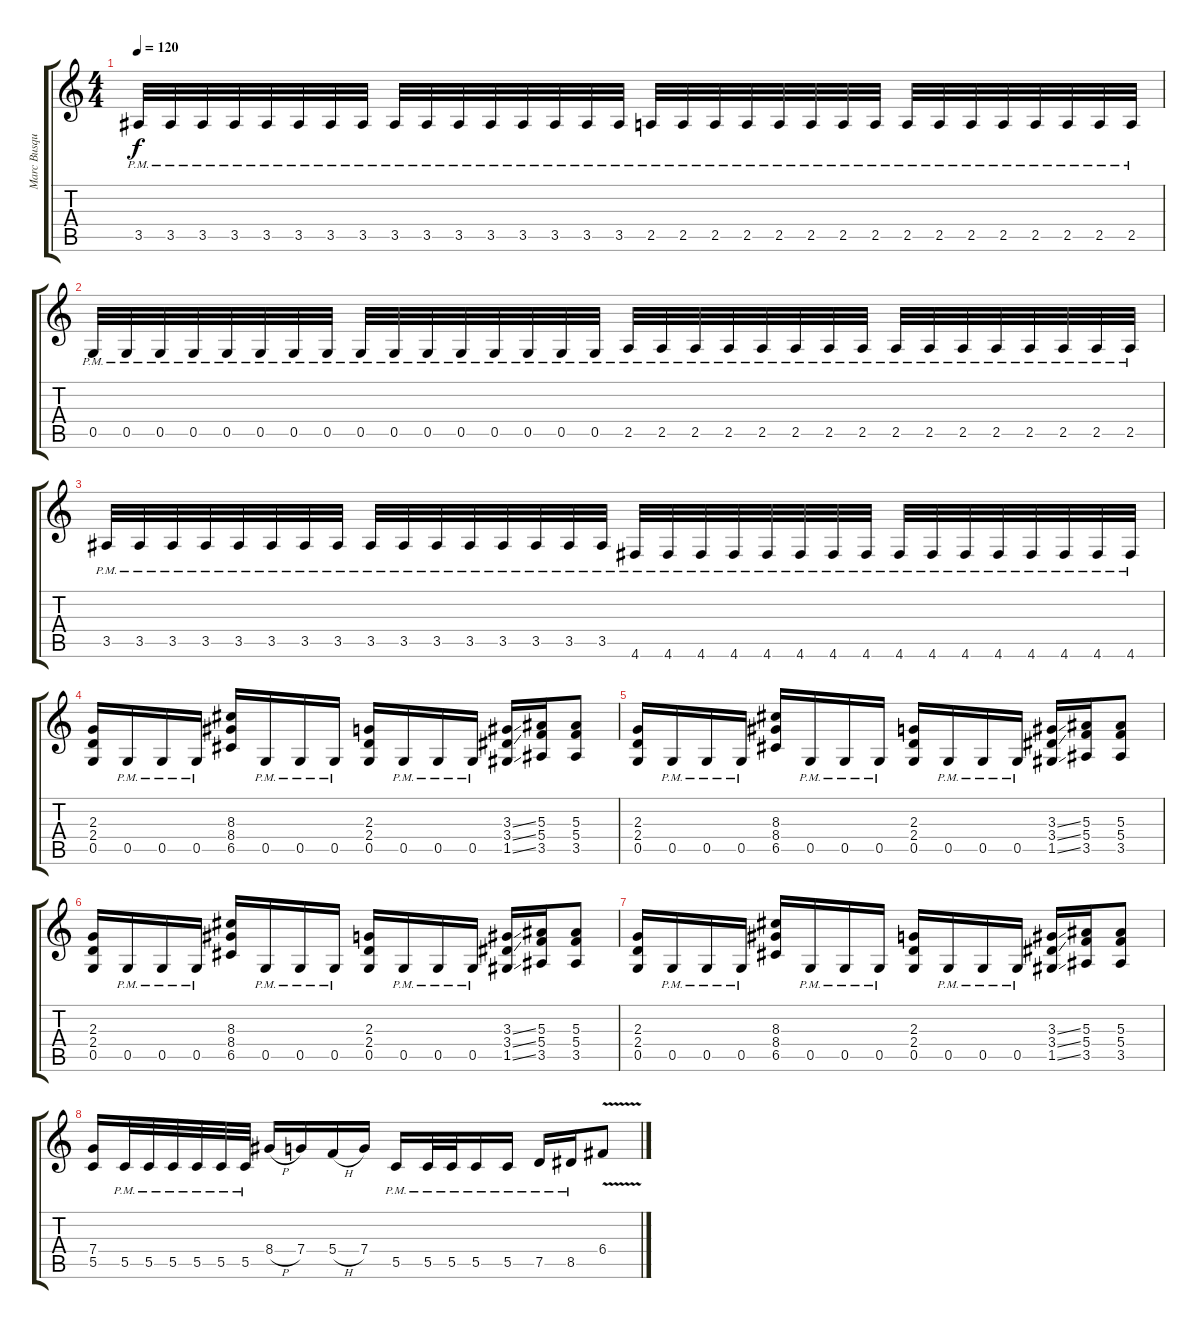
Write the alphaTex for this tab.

\track ("Marc Busque" "Marc Busqu") {instrument distortionguitar}
\staff {score tabs}
\tuning (D4 A3 F3 C3 G2 D2) {hide}
\ts (4 4)
\tempo 120
\clef g2
\ks c
3.5{pm}.32{dy f} 3.5{pm}.32 3.5{pm}.32 3.5{pm}.32 3.5{pm}.32 3.5{pm}.32 3.5{pm}.32 3.5{pm}.32 3.5{pm}.32 3.5{pm}.32 3.5{pm}.32 3.5{pm}.32 3.5{pm}.32 3.5{pm}.32 3.5{pm}.32 3.5{pm}.32 2.5{pm}.32 2.5{pm}.32 2.5{pm}.32 2.5{pm}.32 2.5{pm}.32 2.5{pm}.32 2.5{pm}.32 2.5{pm}.32 2.5{pm}.32 2.5{pm}.32 2.5{pm}.32 2.5{pm}.32 2.5{pm}.32 2.5{pm}.32 2.5{pm}.32 2.5{pm}.32 |
0.5{pm}.32 0.5{pm}.32 0.5{pm}.32 0.5{pm}.32 0.5{pm}.32 0.5{pm}.32 0.5{pm}.32 0.5{pm}.32 0.5{pm}.32 0.5{pm}.32 0.5{pm}.32 0.5{pm}.32 0.5{pm}.32 0.5{pm}.32 0.5{pm}.32 0.5{pm}.32 2.5{pm}.32 2.5{pm}.32 2.5{pm}.32 2.5{pm}.32 2.5{pm}.32 2.5{pm}.32 2.5{pm}.32 2.5{pm}.32 2.5{pm}.32 2.5{pm}.32 2.5{pm}.32 2.5{pm}.32 2.5{pm}.32 2.5{pm}.32 2.5{pm}.32 2.5{pm}.32 |
3.5{pm}.32 3.5{pm}.32 3.5{pm}.32 3.5{pm}.32 3.5{pm}.32 3.5{pm}.32 3.5{pm}.32 3.5{pm}.32 3.5{pm}.32 3.5{pm}.32 3.5{pm}.32 3.5{pm}.32 3.5{pm}.32 3.5{pm}.32 3.5{pm}.32 3.5{pm}.32 4.6{pm}.32 4.6{pm}.32 4.6{pm}.32 4.6{pm}.32 4.6{pm}.32 4.6{pm}.32 4.6{pm}.32 4.6{pm}.32 4.6{pm}.32 4.6{pm}.32 4.6{pm}.32 4.6{pm}.32 4.6{pm}.32 4.6{pm}.32 4.6{pm}.32 4.6{pm}.32 |
(2.3 2.4 0.5).16 0.5{pm}.16 0.5{pm}.16 0.5{pm}.16 (8.3 8.4 6.5).16 0.5{pm}.16 0.5{pm}.16 0.5{pm}.16 (2.3 2.4 0.5).16 0.5{pm}.16 0.5{pm}.16 0.5{pm}.16 (3.3{ss} 3.4{ss} 1.5{ss}).16 (5.3 5.4 3.5).16 (5.3 5.4 3.5).8 |
(2.3 2.4 0.5).16 0.5{pm}.16 0.5{pm}.16 0.5{pm}.16 (8.3 8.4 6.5).16 0.5{pm}.16 0.5{pm}.16 0.5{pm}.16 (2.3 2.4 0.5).16 0.5{pm}.16 0.5{pm}.16 0.5{pm}.16 (3.3{ss} 3.4{ss} 1.5{ss}).16 (5.3 5.4 3.5).16 (5.3 5.4 3.5).8 |
(2.3 2.4 0.5).16 0.5{pm}.16 0.5{pm}.16 0.5{pm}.16 (8.3 8.4 6.5).16 0.5{pm}.16 0.5{pm}.16 0.5{pm}.16 (2.3 2.4 0.5).16 0.5{pm}.16 0.5{pm}.16 0.5{pm}.16 (3.3{ss} 3.4{ss} 1.5{ss}).16 (5.3 5.4 3.5).16 (5.3 5.4 3.5).8 |
(2.3 2.4 0.5).16 0.5{pm}.16 0.5{pm}.16 0.5{pm}.16 (8.3 8.4 6.5).16 0.5{pm}.16 0.5{pm}.16 0.5{pm}.16 (2.3 2.4 0.5).16 0.5{pm}.16 0.5{pm}.16 0.5{pm}.16 (3.3{ss} 3.4{ss} 1.5{ss}).16 (5.3 5.4 3.5).16 (5.3 5.4 3.5).8 |
(7.4 5.5).16 5.5{pm}.32 5.5{pm}.32 5.5{pm}.32 5.5{pm}.32 5.5{pm}.32 5.5{pm}.32 8.4{h}.16 7.4.16 5.4{h}.16 7.4.16 5.5{pm}.16 5.5{pm}.32 5.5{pm}.32 5.5{pm}.16 5.5{pm}.16 7.5{pm}.16 8.5{pm}.16 6.4{v}.8
